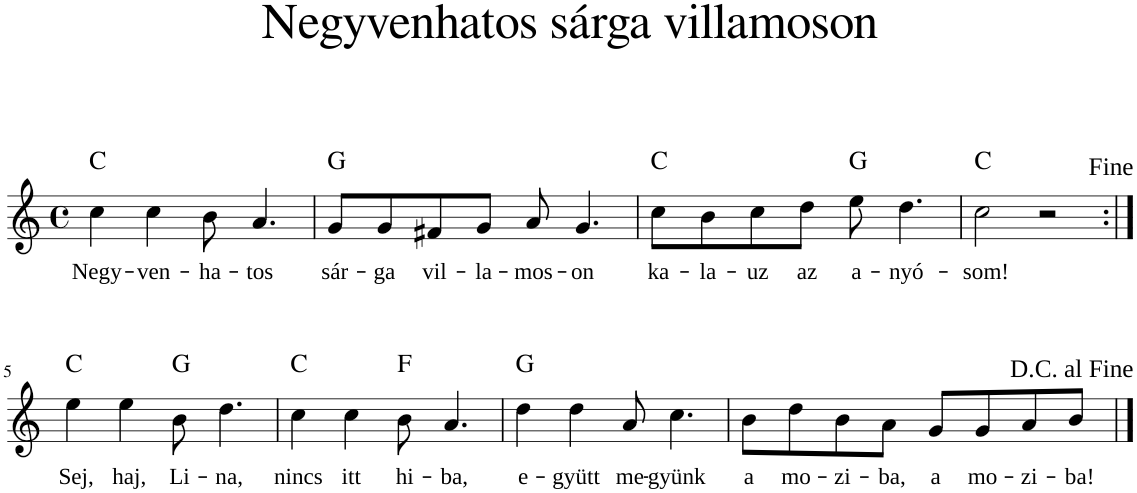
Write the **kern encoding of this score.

**kern	**text	**harte
*part1	*part1	*part1
*staff1	*staff1	*
*I"Piano	*	*
*I'Pno	*	*
*clefG2	*	*
*k[]	*	*
*M4/4	*	*
*met(c)	*	*
=1	=1	=1
!	!LO:LY:b	!
4cc\	Negy-	C:maj
!	!LO:LY:b	!
4cc\	-ven-	.
!	!LO:LY:b	!
8b\	-ha-	.
!	!LO:LY:b	!
4.a/	-tos	.
=2	=2	=2
!	!LO:LY:b	!
8g/L	sár-	G:maj
!	!LO:LY:b	!
8g/	-ga	.
!	!LO:LY:b	!
8f#X/	vil-	.
!	!LO:LY:b	!
8g/J	-la-	.
!	!LO:LY:b	!
8a/	-mos-	.
!	!LO:LY:b	!
4.g/	-on	.
=3	=3	=3
!	!LO:LY:b	!
8cc\L	ka-	C:maj
!	!LO:LY:b	!
8b\	-la-	.
!	!LO:LY:b	!
8cc\	-uz	.
!	!LO:LY:b	!
8dd\J	az	.
!	!LO:LY:b	!
8ee\	a-	G:maj
!	!LO:LY:b	!
4.dd\	-nyó-	.
=4	=4	=4
!	!LO:LY:b	!
2cc\	-som!	C:maj
2r	.	.
!LO:TX:a:t=<font size="11.7074"/><font face="Times New Roman"/>Fine	!	!
!!LO:LB:g=z
=5:|!	=5:|!	=5:|!
!	!LO:LY:b	!
4ee\	Sej,	C:maj
!	!LO:LY:b	!
4ee\	haj,	.
!	!LO:LY:b	!
8b\	Li-	G:maj
!	!LO:LY:b	!
4.dd\	-na,	.
=6	=6	=6
!	!LO:LY:b	!
4cc\	nincs	C:maj
!	!LO:LY:b	!
4cc\	itt	.
!	!LO:LY:b	!
8b\	hi-	F:maj
!	!LO:LY:b	!
4.a/	-ba,	.
=7	=7	=7
!	!LO:LY:b	!
4dd\	e-	G:maj
!	!LO:LY:b	!
4dd\	-gyütt	.
!	!LO:LY:b	!
8a/	me-	.
!	!LO:LY:b	!
4.cc\	-gyünk	.
=8	=8	=8
!	!LO:LY:b	!
8b\L	a	.
!	!LO:LY:b	!
8dd\	mo-	.
!	!LO:LY:b	!
8b\	-zi-	.
!	!LO:LY:b	!
8a\J	-ba,	.
!	!LO:LY:b	!
8g/L	a	.
!	!LO:LY:b	!
8g/	mo-	.
!	!LO:LY:b	!
8a/	-zi-	.
!	!LO:LY:b	!
8b/J	-ba!	.
!LO:TX:a:t=<font size="11.7074"/><font face="Times New Roman"/>D.C. al Fine	!	!
==	==	==
*-	*-	*-
